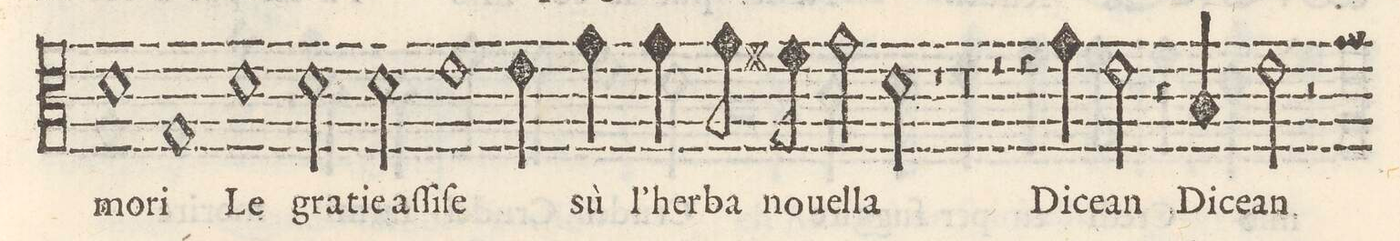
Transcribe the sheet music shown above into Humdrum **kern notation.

**kern	**text
*I"SESTO	*
*clefC3	*
*k[]	*
*met(c)	*
*M2/1	*
1d	-mo-
1G	-ri
=7-	=7-
1d	Le
2d\	gra-
2d\	-tie aſ-
=8-	=8-
1e	-ſi-
4e\	-ſe
4g\	sù
4g\	l`her-
8g\	-ba
8f#X\	no-
=9-	=9-
2g\	-vel-
2d\	-la
1r	.
=10-	=10-
0r	.
=11-	=11-
2r	.
4r	.
4g\	Di-
2e\	-cean
4r	.
4B/	Di-
=12-	=12-
2e\	-cean
2r	.
*-	*-
